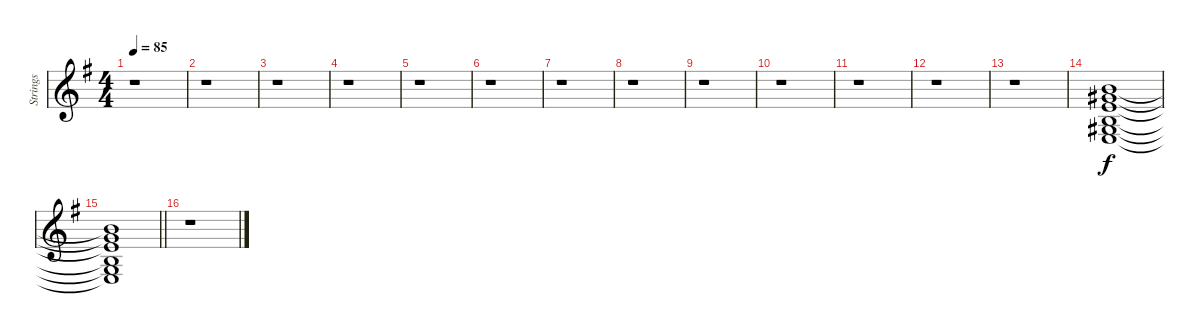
\track ("Strings" "Strings") {instrument stringensemble1}
\staff {score}
\tuning (E4 B3 G3 D3 A2 E2) {hide}
\ts (4 4)
\tempo 85
\clef g2
\ks g
r.1{dy f} |
r.1 |
r.1 |
r.1 |
r.1 |
r.1 |
r.1 |
r.1 |
r.1 |
r.1 |
r.1 |
r.1 |
r.1 |
(0.1 0.2 1.3 2.4 26.5 28.6).1{volume 16} |
\barLineRight lightlight
(0.1{t} 0.2{t} 1.3{t} 2.4{t} 26.5{t} 28.6{t}).1 |
r.1
